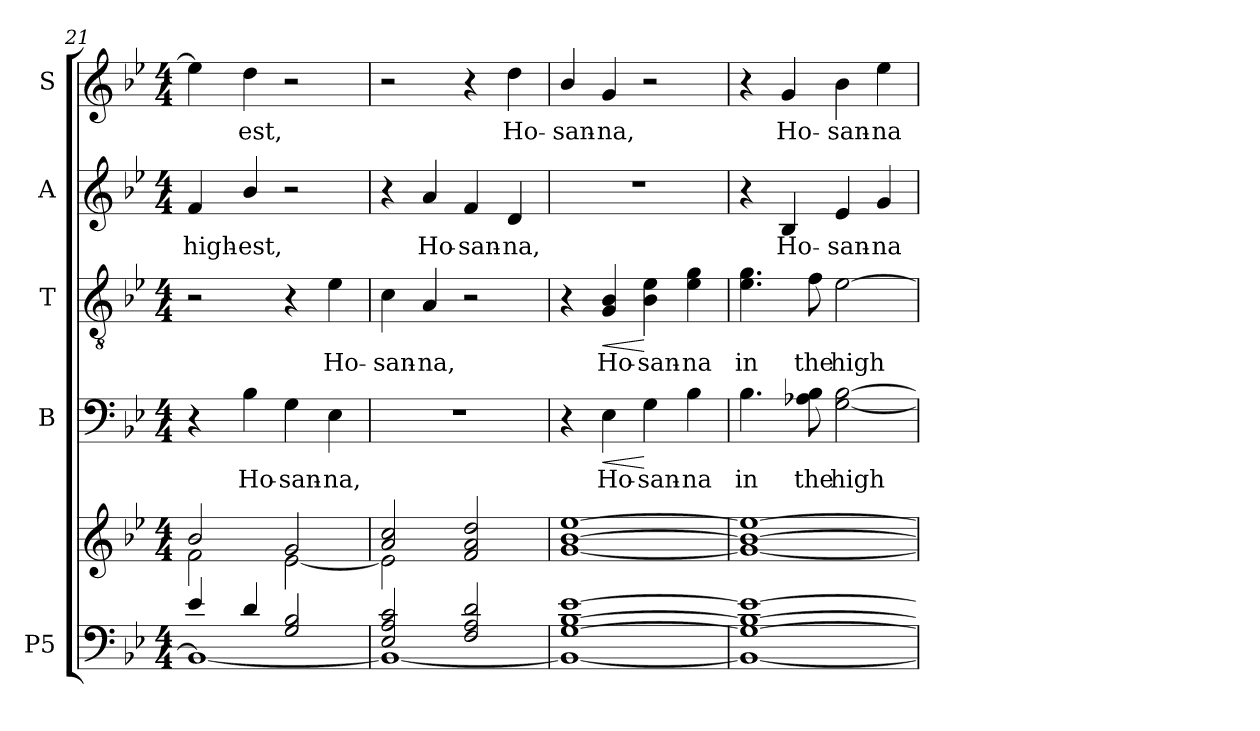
**kern	**kern	**kern	**text	**dynam	**kern	**text	**dynam	**kern	**text	**kern	**text
*part5	*part5	*part4	*part4	*part4	*part3	*part3	*part3	*part2	*part2	*part1	*part1
*staff6	*staff5	*staff4	*staff4	*staff4	*staff3	*staff3	*staff3	*staff2	*staff2	*staff1	*staff1
*I"P5	*	*I"B	*	*	*I"T	*	*	*I"A	*	*I"S	*
*	*	*I'B.	*	*	*I'T.	*	*	*I'A.	*	*I'S.	*
*clefF4	*clefG2	*clefF4	*	*	*clefGv2	*	*	*clefG2	*	*clefG2	*
*	*	*	*	*	*ITrd7c12	*	*	*	*	*	*
*k[b-e-]	*k[b-e-]	*k[b-e-]	*	*	*k[b-e-]	*	*	*k[b-e-]	*	*k[b-e-]	*
*B-:	*B-:	*B-:	*	*	*B-:	*	*	*B-:	*	*B-:	*
*M4/4	*M4/4	*M4/4	*	*	*M4/4	*	*	*M4/4	*	*M4/4	*
=21	=21	=21	=21	=21	=21	=21	=21	=21	=21	=21	=21
*^	*^	*	*	*	*	*	*	*	*	*	*
!	!	!	!	!	!	!	!	!	!	!	!LO:LY:b:color=#000000	!	!
4e-i/	1BB-i_	2b-i/	2fi\	4r	.	.	2r	.	.	4fi/	high-	4ee-i\]	.
!	!	!	!	!	!LO:LY:b:color=#000000	!	!	!	!	!	!	!	!
!	!	!	!	!	!	!	!	!	!	!	!LO:LY:b:color=#000000	!	!
!	!	!	!	!	!	!	!	!	!	!	!	!	!LO:LY:b:color=#000000
4di/	.	.	.	4B-i\	Ho-	.	.	.	.	4b-i/	-est,	4ddi\	-est,
!	!	!	!	!	!LO:LY:b:color=#000000	!	!	!	!	!	!	!	!
2Gi/ 2B-i	.	2gi/	[2e-i\	4Gi\	-san-	.	4r	.	.	2r	.	2r	.
!	!	!	!	!	!LO:LY:b:color=#000000	!	!	!	!	!	!	!	!
!	!	!	!	!	!	!	!	!LO:LY:b:color=#000000	!	!	!	!	!
.	.	.	.	4E-i\	-na,	.	4E-i\	Ho-	.	.	.	.	.
!!LO:LB:g=z
=22	=22	=22	=22	=22	=22	=22	=22	=22	=22	=22	=22	=22	=22
!	!	!	!	!	!	!	!	!LO:LY:b:color=#000000	!	!	!	!	!
2E-i/ 2Ai 2ci	1BB-i_	2ai/ 2cci	2e-i\]	1r	.	.	4Ci\	-san-	.	4r	.	2r	.
!	!	!	!	!	!	!	!	!LO:LY:b:color=#000000	!	!	!	!	!
!	!	!	!	!	!	!	!	!	!	!	!LO:LY:b:color=#000000	!	!
.	.	.	.	.	.	.	4AAi/	-na,	.	4ai/	Ho-	.	.
!	!	!	!	!	!	!	!	!	!	!	!LO:LY:b:color=#000000	!	!
2Fi/ 2Ai 2di	.	2fi/ 2ai 2ddi	2ryy	.	.	.	2r	.	.	4fi/	-san-	4r	.
!	!	!	!	!	!	!	!	!	!	!	!LO:LY:b:color=#000000	!	!
!	!	!	!	!	!	!	!	!	!	!	!	!	!LO:LY:b:color=#000000
.	.	.	.	.	.	.	.	.	.	4di/	-na,	4ddi\	Ho-
*	*	*v	*v	*	*	*	*	*	*	*	*	*	*
=23	=23	=23	=23	=23	=23	=23	=23	=23	=23	=23	=23	=23
!	!	!	!	!	!	!	!	!	!	!	!	!LO:LY:b:color=#000000
[1Gi [1B-i [1e-i	1BB-i_	[1gi [1b-i [1ee-i	4r	.	.	4r	.	.	1r	.	4b-i/	-san-
!	!	!	!	!LO:LY:b:color=#000000	!LO:HP:b	!	!	!	!	!	!	!
!	!	!	!	!	!	!	!LO:LY:b:color=#000000	!LO:HP:b	!	!	!	!
!	!	!	!	!	!	!	!	!	!	!	!	!LO:LY:b:color=#000000
.	.	.	4E-i\	Ho-	<	4GGi/ 4BB-i	Ho-	<	.	.	4gi/	-na,
!	!	!	!	!LO:LY:b:color=#000000	!	!	!	!	!	!	!	!
!	!	!	!	!	!	!	!LO:LY:b:color=#000000	!	!	!	!	!
.	.	.	4Gi\	-san-	[	4BB-i\ 4E-i	-san-	[	.	.	2r	.
!	!	!	!	!LO:LY:b:color=#000000	!	!	!	!	!	!	!	!
!	!	!	!	!	!	!	!LO:LY:b:color=#000000	!	!	!	!	!
.	.	.	4B-i\	-na	.	4E-i\ 4Gi	-na	.	.	.	.	.
=24	=24	=24	=24	=24	=24	=24	=24	=24	=24	=24	=24	=24
!	!	!	!	!LO:LY:b:color=#000000	!	!	!	!	!	!	!	!
!	!	!	!	!	!	!	!LO:LY:b:color=#000000	!	!	!	!	!
1Gi_ 1B-i_ 1e-i_	1BB-i_	1gi_ 1b-i_ 1ee-i_	4.B-i\	in	.	4.E-i\ 4.Gi	in	.	4r	.	4r	.
!	!	!	!	!	!	!	!	!	!	!LO:LY:b:color=#000000	!	!
!	!	!	!	!	!	!	!	!	!	!	!	!LO:LY:b:color=#000000
.	.	.	.	.	.	.	.	.	4B-i/	Ho-	4gi/	Ho-
!	!	!	!	!LO:LY:b:color=#000000	!	!	!	!	!	!	!	!
!	!	!	!	!	!	!	!LO:LY:b:color=#000000	!	!	!	!	!
.	.	.	8A-Xi\ 8B-i	the	.	8Fi\	the	.	.	.	.	.
!	!	!	!	!LO:LY:b:color=#000000	!	!	!	!	!	!	!	!
!	!	!	!	!	!	!	!LO:LY:b:color=#000000	!	!	!	!	!
!	!	!	!	!	!	!	!	!	!	!LO:LY:b:color=#000000	!	!
!	!	!	!	!	!	!	!	!	!	!	!	!LO:LY:b:color=#000000
.	.	.	[2Gi\ [2B-i	high-	.	[2E-i\	high-	.	4e-i/	-san-	4b-i\	-san-
!	!	!	!	!	!	!	!	!	!	!LO:LY:b:color=#000000	!	!
!	!	!	!	!	!	!	!	!	!	!	!	!LO:LY:b:color=#000000
.	.	.	.	.	.	.	.	.	4gi/	-na	4ee-i\	-na
*v	*v	*	*	*	*	*	*	*	*	*	*	*
=	=	=	=	=	=	=	=	=	=	=	=
*-	*-	*-	*-	*-	*-	*-	*-	*-	*-	*-	*-
